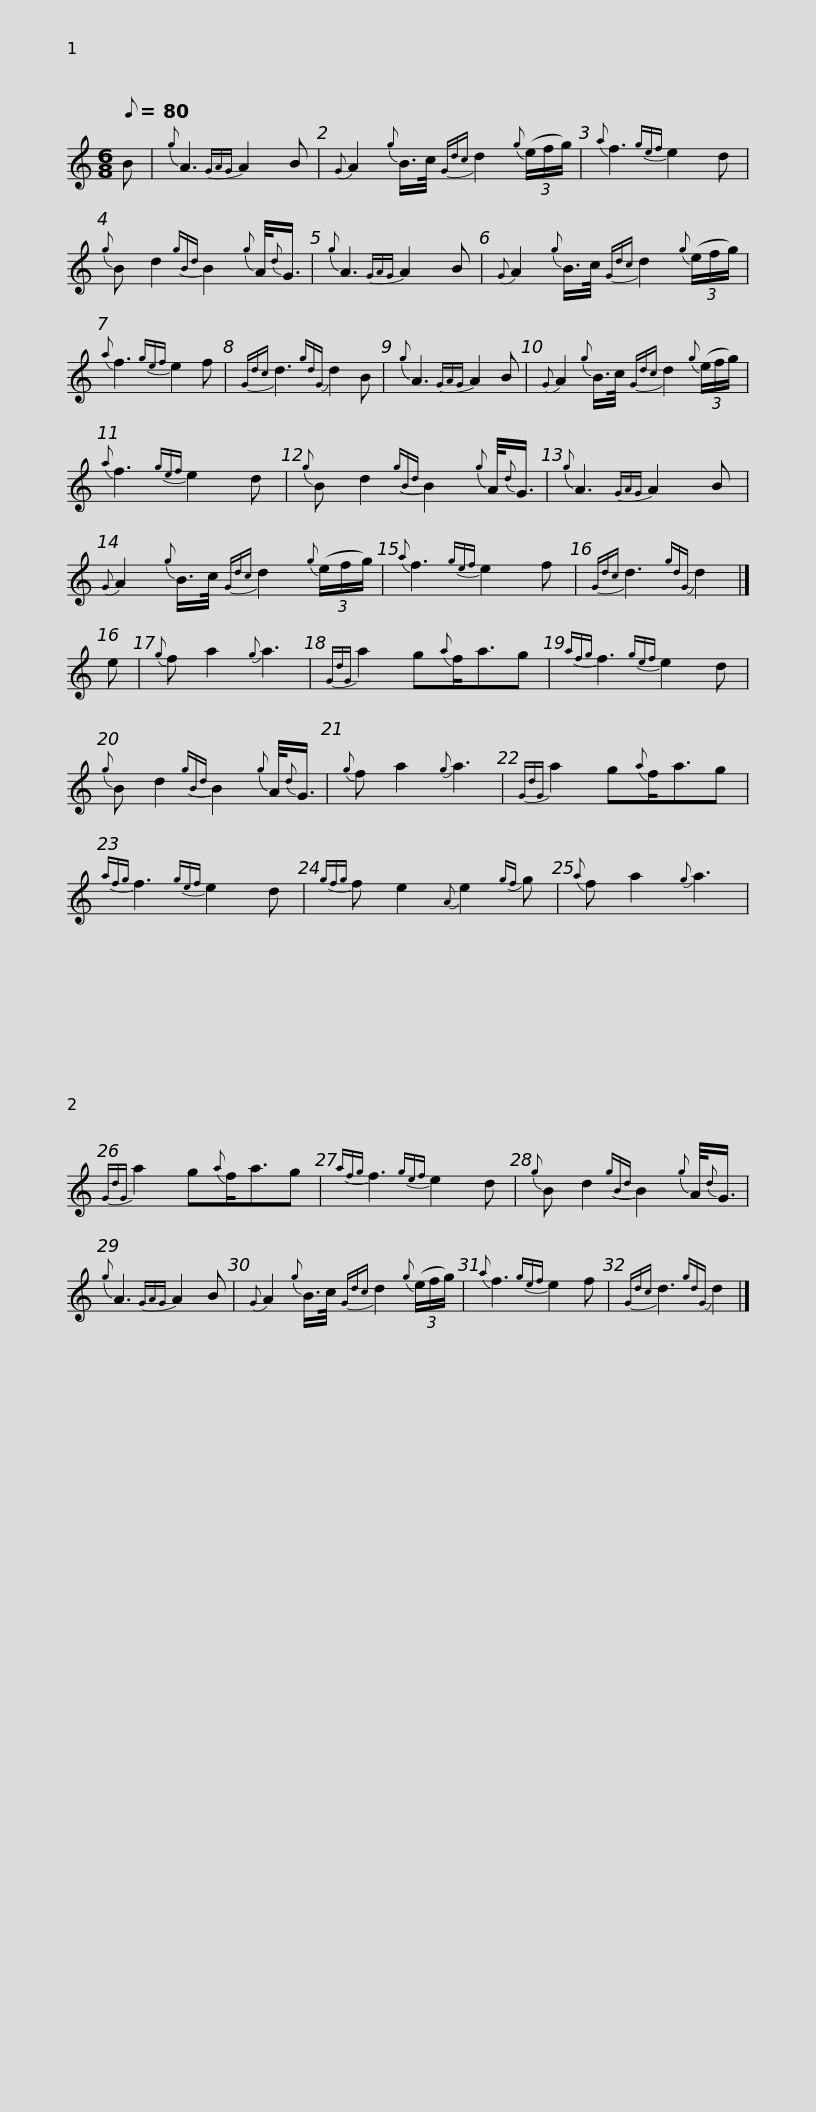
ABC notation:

X:1
L:1/8
Q:1/8=80
M:6/8
I:linebreak $
K:C
V:1 treble
V:1
 B |{g} A3{GAG} A2 B |{G} A2{g} B/>c/{Gdc} d2{g} (3(e/f/g/) |{a} f3{gef} e2 d |{g} B d2{gBd} B2{g} A/4{d}G3/4 | %5
{g} A3{GAG} A2 B |${G} A2{g} B/>c/{Gdc} d2{g} (3(e/f/g/) |{a} f3{gef} e2 f |{Gdc} d3{gdG} d2 B |{g} A3{GAG} A2 B | %10
{G} A2{g} B/>c/{Gdc} d2{g} (3(e/f/g/) |${a} f3{gef} e2 d |{g} B d2{gBd} B2{g} A/4{d}G3/4 |{g} A3{GAG} A2 B |{G} A2{g} B/>c/{Gdc} d2{g} (3(e/f/g/) | %15
{a} f3{gef} e2 f |${Gdc} d3{gdG} d2 |] e |{g} f a2{g} a3 |{GdG} a2 g{a}f<ag | %20
{afg} f3{gef} e2 d |{g} B d2{gBd} B2{g} A/4{d}G3/4 |{g} f a2{g} a3 |${GdG} a2 g{a}f<ag |{afg} f3{gef} e2 d | %25
{gfg} f e2{A} e2{gf} g |{a} f a2{g} a3 |{GdG} a2 g{a}f<ag |{afg} f3{gef} e2 d |${g} B d2{gBd} B2{g} A/4{d}G3/4 | %30
{g} A3{GAG} A2 B |{G} A2{g} B/>c/{Gdc} d2{g} (3(e/f/g/) |{a} f3{gef} e2 f |{Gdc} d3{gdG} d2 |] %34
